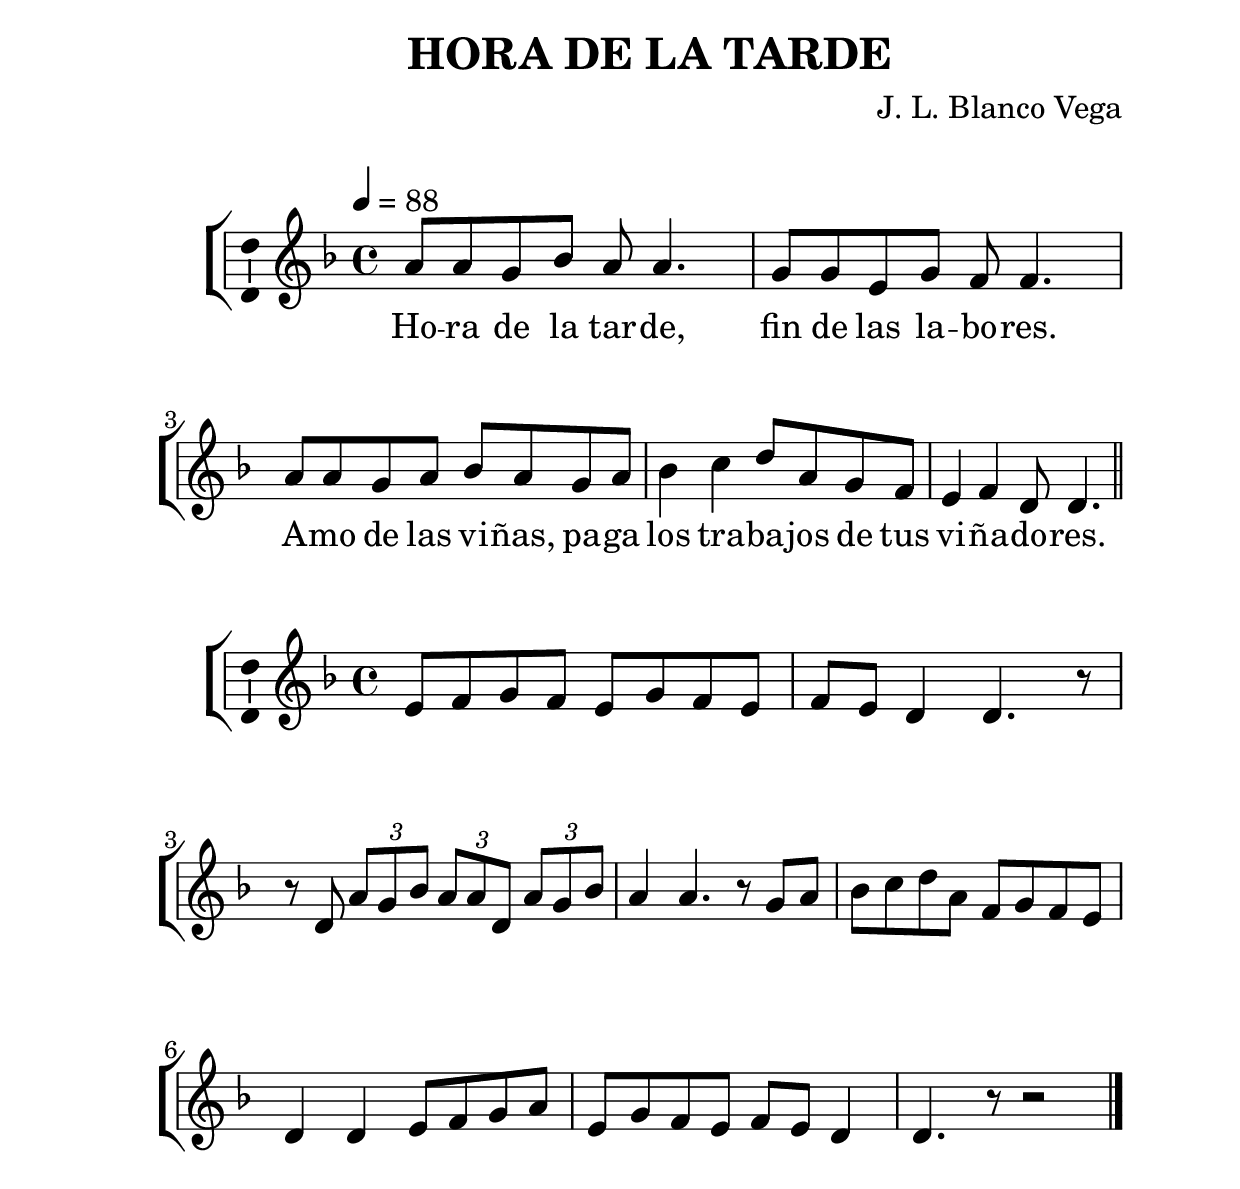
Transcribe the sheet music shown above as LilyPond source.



%versión de lilypond para la que se ha escrito esta partitura:
\version "2.16.0"

	%Tamaño papel
	#(set-default-paper-size "a4")
	%Tamaño partitura
	#(set-global-staff-size 27)
	%No responde al pulsar sobre una nota
	#(ly:set-option 'point-and-click #f)

%parámetros del encabezamiento:
\header {
	%title = "HORA DE LA TARDE"
	title = \markup{\fontsize #-1 "HORA DE LA TARDE"}
	subtitle = ""
	composer = "J. L. Blanco Vega"
	poet = ""
	meter = ""
	arranger = ""
%	tagline="Monasterio de la Madre de Dios. Buenafuente del Sistal."
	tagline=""
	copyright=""
	}

%parámetros asociados al papel:
\paper  {
	oddHeaderMarkup = \markup {\fill-line { \on-the-fly #not-first-page \fromproperty #'header:title \on-the-fly #not-first-page \fromproperty #'header:composer }}
	evenHeaderMarkup = \markup {\fill-line { \fromproperty #'header:composer \fromproperty #'header:title }}
	#(set-paper-size "a4")
	print-page-number = ##f
	first-page-number = 1
	print-first-page-number = ##f
%	head-separation = 3.0 \cm
	top-margin = 2.0 \cm
	bottom-margin = 0.0\cm
%%%	bottom-margin = -2.0\cm
	left-margin = 3.0 \cm
	line-width = 16.0 \cm
	indent = 8\mm
	interscoreline = 2.\mm
	between-system-space = 15\mm
%	para que las partituras no llenen la hoja:
	ragged-bottom = ##t
%	idem para la última hoja:
	ragged-last-bottom = ##f
%	para que las partituras llenen el ancho del papel:
	ragged-last = ##f
	after-title-space = 2.5 \cm
%page-count=1
%system-count=7

	%Flexible Vertical Spacing
%	markup-markup-spacing =
%	#'((basic-distance . 15) (minimum-distance . 15) (padding . 3))
	markup-system-spacing =
	#'((basic-distance . 15) (minimum-distance . 15) (padding . 3))
	system-system-spacing =
	#'((basic-distance . 15) (minimum-distance . 15) (padding . 3))
	score-system-spacing =
	#'((basic-distance . 15) (minimum-distance . 15) (padding . 5))
%	top-system-spacing = % header
%	#'((basic-distance . 8) (minimum-distance . 0) (padding . 0))
%	top-markup-spacing =
%	#'((basic-distance . 20) (minimum-distance . 20) (padding . 0))
	last-bottom-spacing = % footer
	#'((basic-distance . 5) (minimum-distance . 5) (padding . 0))
%	score-markup-spacing =
%	#'((basic-distance . 16) (minimum-distance . 13) (padding . 0))

	}


%para incluir divisiones gregorianas
%\include "gregorian.ly"
%Ojo. Incluir este fichero implica desactivar la sentencia ragged-last = ##f
%Es decir, deja de justificar las partituras a la derecha


%parámetros que afectan a toda la partitura:
global =  {
	%clave de sol (G):
	\clef G
	%armadura:
%%%	\transpose a b
	\key f \major
	\tempo 4=88
	\set Score.tempoHideNote = ##f
	}


melodiacomun =
%%%	\transpose a b
{
	\relative c'' {
\time 4/4

a8 a g bes a a4.
g8 g e g f f4.
a8 a g a bes a g a
bes4 c d8 a g f
e4 f d8 d4.

\bar "||"
%\bar "|."
}
}


melodia =
%%%	\transpose a b
{
	\set Score.tempoHideNote = ##t
	\relative c' {
\time 4/4

e8 f g f e g f e
f8 e d4 d4. r8
r8 d8 \times 2/3 {a'8 g bes} \times 2/3 {a8 a d,} \times 2/3 {a'8 g bes}
a4 a4. r8 g8 a
bes8 c d a f g f e
d4 d e8 f g a
e8 g f e f e d4
d4. r8 r2

\bar "|."
}
}


texto = \lyricmode {
Ho -- ra de la tar -- de,
fin de las la -- bo -- res.
A -- mo de las vi -- ñas,
pa -- ga los tra -- ba -- jos
de tus vi -- ña -- do -- res.

	}

textouno = \lyricmode {
\set stanza =#"1. " Al rom -- per el dí -- a nos a -- pa -- la -- bras -- te.
Cui -- da -- mos tu vi -- ña del al -- ba~a la tar -- de.
Aho -- ra que nos pa -- gas, nos lo das de bal -- de,
que~a jor -- nal de glo -- ria no~hay tra -- ba -- jo gran -- de.

	}

textodos = \lyricmode {
\set stanza =#"2. " Das al ves -- per -- ti -- no lo que~al ma -- ña -- ne -- ro.
Son tu -- yas las ho -- ras y tu -- yo~el vi -- ñe -- do.
A lo que sem -- bra -- mos da -- le cre -- ci -- mien -- to.
Tú que~e -- res la vi -- ña cui -- da los sar -- mien -- tos.

	}


vozcomunStaff = \context Voice = vozcomunStaff
\with {\consists "Ambitus_engraver"}
<<
	\set Staff.instrumentName = ""
	\set Staff.shortInstrumentName = ""
	\set Staff.midiInstrument = #"acoustic grand"
	\set Staff.midiMinimumVolume = #0.7
	\set Staff.midiMaximumVolume = #0.9
	\global
	\melodiacomun
	>>

vozStaff = \context Voice = vozStaff
\with {\consists "Ambitus_engraver"}
<<
	\set Staff.instrumentName = ""
	\set Staff.shortInstrumentName = ""
	\set Staff.midiInstrument = #"acoustic grand"
	\set Staff.midiMinimumVolume = #0.7
	\set Staff.midiMaximumVolume = #0.9
	\global
	\melodia
	>>


textoStaff = \context Lyrics = textoStaff <<
%	\set vocalName =#"E. "
%	\set shortVocalName =#"E. "
	\lyricsto vozcomunStaff \texto
	>>

textounoStaff = \context Lyrics = textounoStaff <<
%	\set vocalName =#"1. "
	\set shortVocalName =#"1. "
	\lyricsto vozStaff \textouno
	>>

textodosStaff = \context Lyrics = textodosStaff <<
%	\set vocalName =#"2. "
	\set shortVocalName =#"2. "
	\lyricsto vozStaff \textodos
	>>


\book {
	\score {
		\context ChoirStaff {
			\override StaffGroup.SystemStartBracket #'collapse-height = #1
			\override Score.SystemStartBar #'collapse-height = #1
			<<
			\vozcomunStaff
			\textoStaff
			>>
		}
		\layout {
	    		\context {
				\Lyrics
				%\override LyricText #'font-size = #2
				}
	   		\context {
				\Score
				%\override StaffSymbol #'staff-space = #(magstep +3)
				\override InstrumentName #'X-offset = #1.5
				\override InstrumentName #'font-series = #'bold
				}
%%%			\context {
%%%				\Staff
%%%				\remove "Time_signature_engraver"
%%%				\override BarLine #'transparent = ##t
%%%				}
			}
		}
	\score {
		\context ChoirStaff {
			\override StaffGroup.SystemStartBracket #'collapse-height = #1
			\override Score.SystemStartBar #'collapse-height = #1
			<<
			\vozStaff
			\textounoStaff
			\textodosStaff
			>>
		}
		\layout {
	    		\context {
				\Lyrics
				%\override LyricText #'font-size = #2
				}
	   		\context {
				\Score
				%\override StaffSymbol #'staff-space = #(magstep +3)
				\override InstrumentName #'X-offset = #1.5
				\override InstrumentName #'font-series = #'bold
				}
%%%			\context {
%%%				\Staff
%%%				\remove "Time_signature_engraver"
%%%				\override BarLine #'transparent = ##t
%%%				}
			}
		}
	\score {
		\context ChoirStaff {
			\override StaffGroup.SystemStartBracket #'collapse-height = #1
			\override Score.SystemStartBar #'collapse-height = #1
			<<
			\vozcomunStaff
			>>
			<<
			\vozStaff
			>>
		}
		\midi {
	  		\context {
	  			\Score
				tempoWholesPerMinute = #(ly:make-moment 70 4)
				}
			}
		}
}


